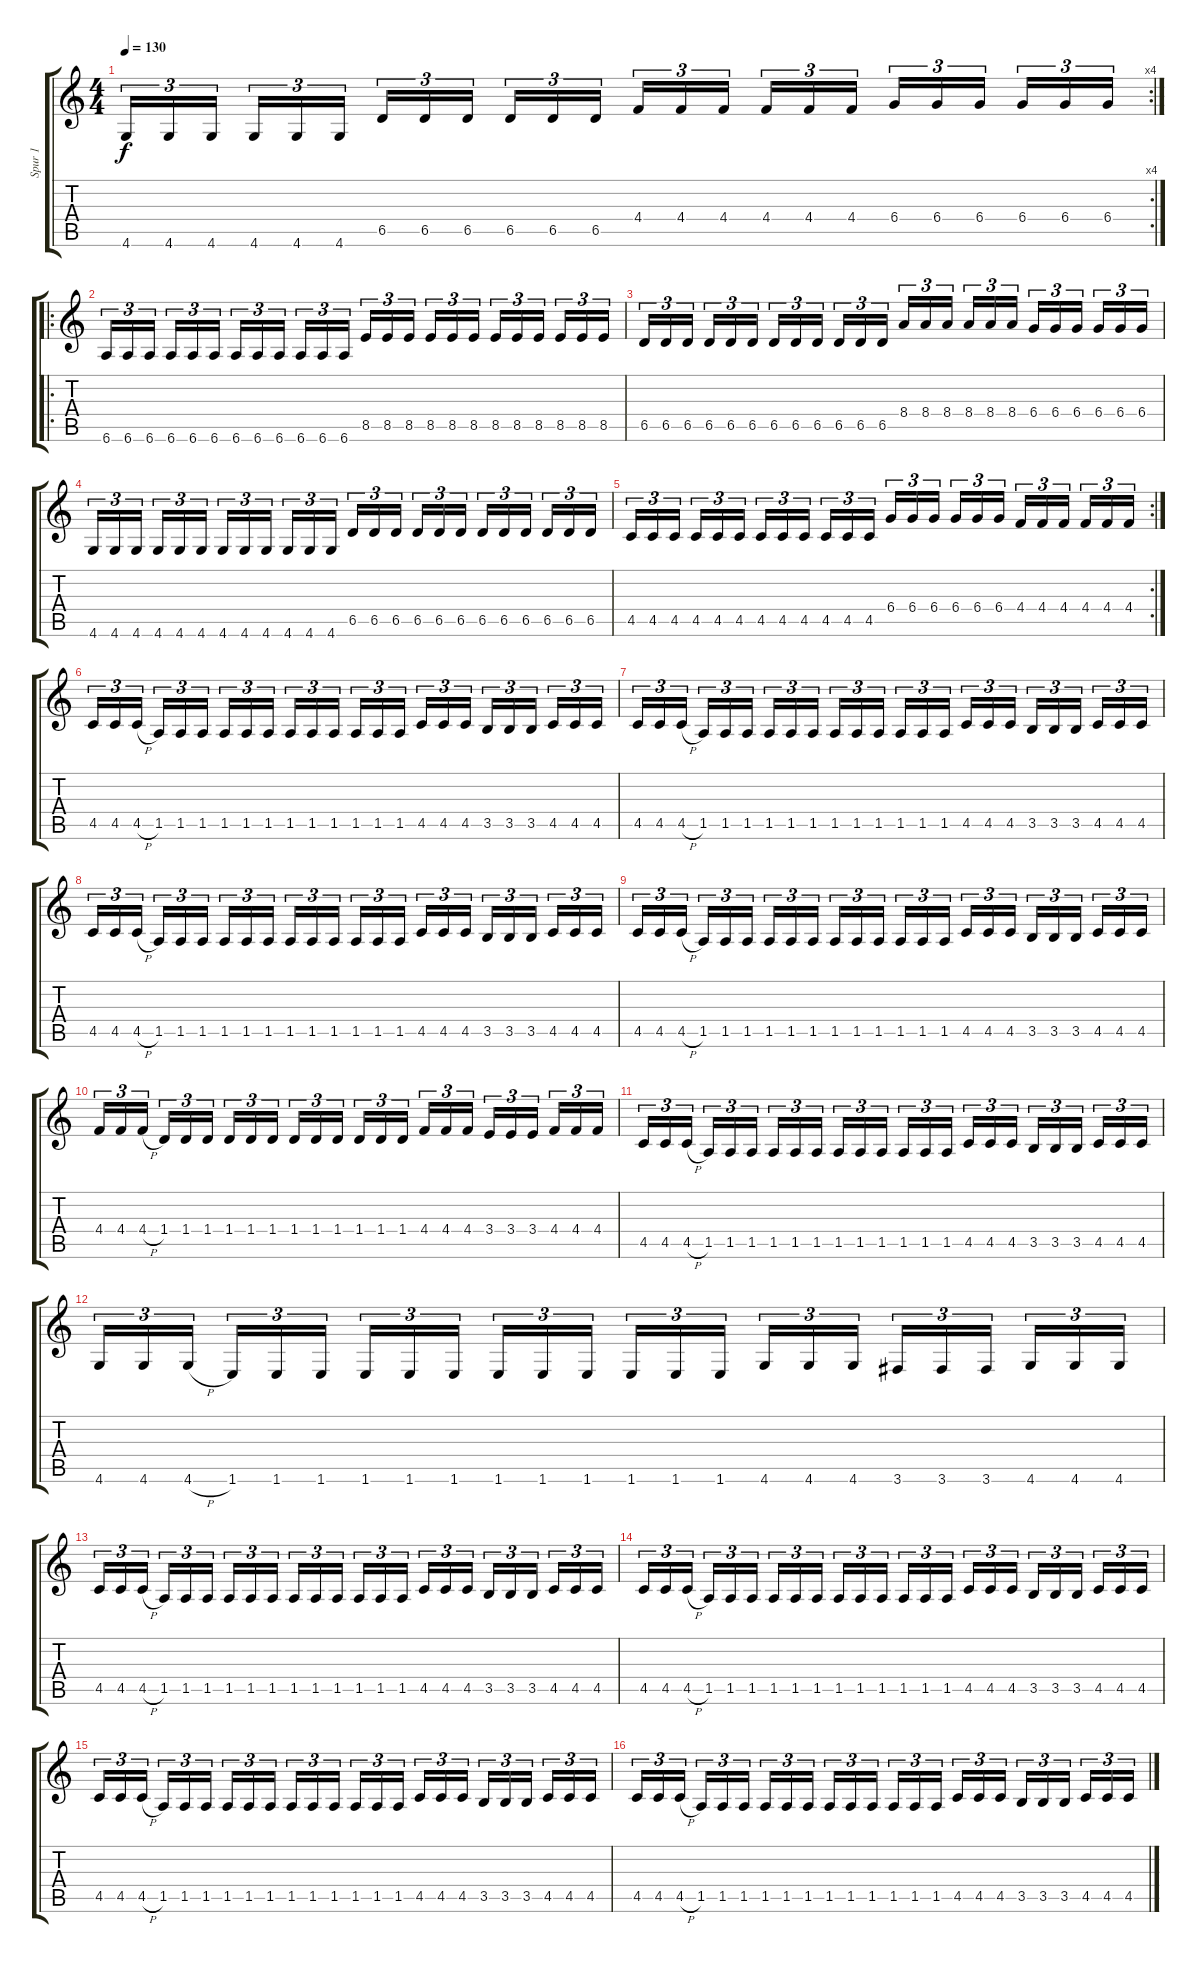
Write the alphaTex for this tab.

\track ("Spur 1" "Spur 1") {instrument distortionguitar}
\staff {score tabs}
\tuning (Eb4 Bb3 Gb3 Db3 Ab2 Eb2) {hide}
\rc 4
\ts (4 4)
\tempo 130
\clef g2
\ks c
4.6.16{tu (3 2) dy f} 4.6.16{tu (3 2)} 4.6.16{tu (3 2) beam splitsecondary} 4.6.16{tu (3 2)} 4.6.16{tu (3 2)} 4.6.16{tu (3 2)} 6.5.16{tu (3 2)} 6.5.16{tu (3 2)} 6.5.16{tu (3 2) beam splitsecondary} 6.5.16{tu (3 2)} 6.5.16{tu (3 2)} 6.5.16{tu (3 2)} 4.4.16{tu (3 2)} 4.4.16{tu (3 2)} 4.4.16{tu (3 2) beam splitsecondary} 4.4.16{tu (3 2)} 4.4.16{tu (3 2)} 4.4.16{tu (3 2)} 6.4.16{tu (3 2)} 6.4.16{tu (3 2)} 6.4.16{tu (3 2) beam splitsecondary} 6.4.16{tu (3 2)} 6.4.16{tu (3 2)} 6.4.16{tu (3 2)} |
\ro
6.6.16{tu (3 2)} 6.6.16{tu (3 2)} 6.6.16{tu (3 2) beam splitsecondary} 6.6.16{tu (3 2)} 6.6.16{tu (3 2)} 6.6.16{tu (3 2)} 6.6.16{tu (3 2)} 6.6.16{tu (3 2)} 6.6.16{tu (3 2) beam splitsecondary} 6.6.16{tu (3 2)} 6.6.16{tu (3 2)} 6.6.16{tu (3 2)} 8.5.16{tu (3 2)} 8.5.16{tu (3 2)} 8.5.16{tu (3 2) beam splitsecondary} 8.5.16{tu (3 2)} 8.5.16{tu (3 2)} 8.5.16{tu (3 2)} 8.5.16{tu (3 2)} 8.5.16{tu (3 2)} 8.5.16{tu (3 2) beam splitsecondary} 8.5.16{tu (3 2)} 8.5.16{tu (3 2)} 8.5.16{tu (3 2)} |
6.5.16{tu (3 2)} 6.5.16{tu (3 2)} 6.5.16{tu (3 2) beam splitsecondary} 6.5.16{tu (3 2)} 6.5.16{tu (3 2)} 6.5.16{tu (3 2)} 6.5.16{tu (3 2)} 6.5.16{tu (3 2)} 6.5.16{tu (3 2) beam splitsecondary} 6.5.16{tu (3 2)} 6.5.16{tu (3 2)} 6.5.16{tu (3 2)} 8.4.16{tu (3 2)} 8.4.16{tu (3 2)} 8.4.16{tu (3 2) beam splitsecondary} 8.4.16{tu (3 2)} 8.4.16{tu (3 2)} 8.4.16{tu (3 2)} 6.4.16{tu (3 2)} 6.4.16{tu (3 2)} 6.4.16{tu (3 2) beam splitsecondary} 6.4.16{tu (3 2)} 6.4.16{tu (3 2)} 6.4.16{tu (3 2)} |
4.6.16{tu (3 2)} 4.6.16{tu (3 2)} 4.6.16{tu (3 2) beam splitsecondary} 4.6.16{tu (3 2)} 4.6.16{tu (3 2)} 4.6.16{tu (3 2)} 4.6.16{tu (3 2)} 4.6.16{tu (3 2)} 4.6.16{tu (3 2) beam splitsecondary} 4.6.16{tu (3 2)} 4.6.16{tu (3 2)} 4.6.16{tu (3 2)} 6.5.16{tu (3 2)} 6.5.16{tu (3 2)} 6.5.16{tu (3 2) beam splitsecondary} 6.5.16{tu (3 2)} 6.5.16{tu (3 2)} 6.5.16{tu (3 2)} 6.5.16{tu (3 2)} 6.5.16{tu (3 2)} 6.5.16{tu (3 2) beam splitsecondary} 6.5.16{tu (3 2)} 6.5.16{tu (3 2)} 6.5.16{tu (3 2)} |
\rc 2
4.5.16{tu (3 2)} 4.5.16{tu (3 2)} 4.5.16{tu (3 2) beam splitsecondary} 4.5.16{tu (3 2)} 4.5.16{tu (3 2)} 4.5.16{tu (3 2)} 4.5.16{tu (3 2)} 4.5.16{tu (3 2)} 4.5.16{tu (3 2) beam splitsecondary} 4.5.16{tu (3 2)} 4.5.16{tu (3 2)} 4.5.16{tu (3 2)} 6.4.16{tu (3 2)} 6.4.16{tu (3 2)} 6.4.16{tu (3 2) beam splitsecondary} 6.4.16{tu (3 2)} 6.4.16{tu (3 2)} 6.4.16{tu (3 2)} 4.4.16{tu (3 2)} 4.4.16{tu (3 2)} 4.4.16{tu (3 2) beam splitsecondary} 4.4.16{tu (3 2)} 4.4.16{tu (3 2)} 4.4.16{tu (3 2)} |
4.5.16{tu (3 2)} 4.5.16{tu (3 2)} 4.5{h}.16{tu (3 2) beam splitsecondary} 1.5.16{tu (3 2)} 1.5.16{tu (3 2)} 1.5.16{tu (3 2)} 1.5.16{tu (3 2)} 1.5.16{tu (3 2)} 1.5.16{tu (3 2) beam splitsecondary} 1.5.16{tu (3 2)} 1.5.16{tu (3 2)} 1.5.16{tu (3 2)} 1.5.16{tu (3 2)} 1.5.16{tu (3 2)} 1.5.16{tu (3 2) beam splitsecondary} 4.5.16{tu (3 2)} 4.5.16{tu (3 2)} 4.5.16{tu (3 2)} 3.5.16{tu (3 2)} 3.5.16{tu (3 2)} 3.5.16{tu (3 2) beam splitsecondary} 4.5.16{tu (3 2)} 4.5.16{tu (3 2)} 4.5.16{tu (3 2)} |
4.5.16{tu (3 2)} 4.5.16{tu (3 2)} 4.5{h}.16{tu (3 2) beam splitsecondary} 1.5.16{tu (3 2)} 1.5.16{tu (3 2)} 1.5.16{tu (3 2)} 1.5.16{tu (3 2)} 1.5.16{tu (3 2)} 1.5.16{tu (3 2) beam splitsecondary} 1.5.16{tu (3 2)} 1.5.16{tu (3 2)} 1.5.16{tu (3 2)} 1.5.16{tu (3 2)} 1.5.16{tu (3 2)} 1.5.16{tu (3 2) beam splitsecondary} 4.5.16{tu (3 2)} 4.5.16{tu (3 2)} 4.5.16{tu (3 2)} 3.5.16{tu (3 2)} 3.5.16{tu (3 2)} 3.5.16{tu (3 2) beam splitsecondary} 4.5.16{tu (3 2)} 4.5.16{tu (3 2)} 4.5.16{tu (3 2)} |
4.5.16{tu (3 2)} 4.5.16{tu (3 2)} 4.5{h}.16{tu (3 2) beam splitsecondary} 1.5.16{tu (3 2)} 1.5.16{tu (3 2)} 1.5.16{tu (3 2)} 1.5.16{tu (3 2)} 1.5.16{tu (3 2)} 1.5.16{tu (3 2) beam splitsecondary} 1.5.16{tu (3 2)} 1.5.16{tu (3 2)} 1.5.16{tu (3 2)} 1.5.16{tu (3 2)} 1.5.16{tu (3 2)} 1.5.16{tu (3 2) beam splitsecondary} 4.5.16{tu (3 2)} 4.5.16{tu (3 2)} 4.5.16{tu (3 2)} 3.5.16{tu (3 2)} 3.5.16{tu (3 2)} 3.5.16{tu (3 2) beam splitsecondary} 4.5.16{tu (3 2)} 4.5.16{tu (3 2)} 4.5.16{tu (3 2)} |
4.5.16{tu (3 2)} 4.5.16{tu (3 2)} 4.5{h}.16{tu (3 2) beam splitsecondary} 1.5.16{tu (3 2)} 1.5.16{tu (3 2)} 1.5.16{tu (3 2)} 1.5.16{tu (3 2)} 1.5.16{tu (3 2)} 1.5.16{tu (3 2) beam splitsecondary} 1.5.16{tu (3 2)} 1.5.16{tu (3 2)} 1.5.16{tu (3 2)} 1.5.16{tu (3 2)} 1.5.16{tu (3 2)} 1.5.16{tu (3 2) beam splitsecondary} 4.5.16{tu (3 2)} 4.5.16{tu (3 2)} 4.5.16{tu (3 2)} 3.5.16{tu (3 2)} 3.5.16{tu (3 2)} 3.5.16{tu (3 2) beam splitsecondary} 4.5.16{tu (3 2)} 4.5.16{tu (3 2)} 4.5.16{tu (3 2)} |
4.4.16{tu (3 2)} 4.4.16{tu (3 2)} 4.4{h}.16{tu (3 2) beam splitsecondary} 1.4.16{tu (3 2)} 1.4.16{tu (3 2)} 1.4.16{tu (3 2)} 1.4.16{tu (3 2)} 1.4.16{tu (3 2)} 1.4.16{tu (3 2) beam splitsecondary} 1.4.16{tu (3 2)} 1.4.16{tu (3 2)} 1.4.16{tu (3 2)} 1.4.16{tu (3 2)} 1.4.16{tu (3 2)} 1.4.16{tu (3 2) beam splitsecondary} 4.4.16{tu (3 2)} 4.4.16{tu (3 2)} 4.4.16{tu (3 2)} 3.4.16{tu (3 2)} 3.4.16{tu (3 2)} 3.4.16{tu (3 2) beam splitsecondary} 4.4.16{tu (3 2)} 4.4.16{tu (3 2)} 4.4.16{tu (3 2)} |
4.5.16{tu (3 2)} 4.5.16{tu (3 2)} 4.5{h}.16{tu (3 2) beam splitsecondary} 1.5.16{tu (3 2)} 1.5.16{tu (3 2)} 1.5.16{tu (3 2)} 1.5.16{tu (3 2)} 1.5.16{tu (3 2)} 1.5.16{tu (3 2) beam splitsecondary} 1.5.16{tu (3 2)} 1.5.16{tu (3 2)} 1.5.16{tu (3 2)} 1.5.16{tu (3 2)} 1.5.16{tu (3 2)} 1.5.16{tu (3 2) beam splitsecondary} 4.5.16{tu (3 2)} 4.5.16{tu (3 2)} 4.5.16{tu (3 2)} 3.5.16{tu (3 2)} 3.5.16{tu (3 2)} 3.5.16{tu (3 2) beam splitsecondary} 4.5.16{tu (3 2)} 4.5.16{tu (3 2)} 4.5.16{tu (3 2)} |
4.6.16{tu (3 2)} 4.6.16{tu (3 2)} 4.6{h}.16{tu (3 2) beam splitsecondary} 1.6.16{tu (3 2)} 1.6.16{tu (3 2)} 1.6.16{tu (3 2)} 1.6.16{tu (3 2)} 1.6.16{tu (3 2)} 1.6.16{tu (3 2) beam splitsecondary} 1.6.16{tu (3 2)} 1.6.16{tu (3 2)} 1.6.16{tu (3 2)} 1.6.16{tu (3 2)} 1.6.16{tu (3 2)} 1.6.16{tu (3 2) beam splitsecondary} 4.6.16{tu (3 2)} 4.6.16{tu (3 2)} 4.6.16{tu (3 2)} 3.6.16{tu (3 2)} 3.6.16{tu (3 2)} 3.6.16{tu (3 2) beam splitsecondary} 4.6.16{tu (3 2)} 4.6.16{tu (3 2)} 4.6.16{tu (3 2)} |
4.5.16{tu (3 2)} 4.5.16{tu (3 2)} 4.5{h}.16{tu (3 2) beam splitsecondary} 1.5.16{tu (3 2)} 1.5.16{tu (3 2)} 1.5.16{tu (3 2)} 1.5.16{tu (3 2)} 1.5.16{tu (3 2)} 1.5.16{tu (3 2) beam splitsecondary} 1.5.16{tu (3 2)} 1.5.16{tu (3 2)} 1.5.16{tu (3 2)} 1.5.16{tu (3 2)} 1.5.16{tu (3 2)} 1.5.16{tu (3 2) beam splitsecondary} 4.5.16{tu (3 2)} 4.5.16{tu (3 2)} 4.5.16{tu (3 2)} 3.5.16{tu (3 2)} 3.5.16{tu (3 2)} 3.5.16{tu (3 2) beam splitsecondary} 4.5.16{tu (3 2)} 4.5.16{tu (3 2)} 4.5.16{tu (3 2)} |
4.5.16{tu (3 2)} 4.5.16{tu (3 2)} 4.5{h}.16{tu (3 2) beam splitsecondary} 1.5.16{tu (3 2)} 1.5.16{tu (3 2)} 1.5.16{tu (3 2)} 1.5.16{tu (3 2)} 1.5.16{tu (3 2)} 1.5.16{tu (3 2) beam splitsecondary} 1.5.16{tu (3 2)} 1.5.16{tu (3 2)} 1.5.16{tu (3 2)} 1.5.16{tu (3 2)} 1.5.16{tu (3 2)} 1.5.16{tu (3 2) beam splitsecondary} 4.5.16{tu (3 2)} 4.5.16{tu (3 2)} 4.5.16{tu (3 2)} 3.5.16{tu (3 2)} 3.5.16{tu (3 2)} 3.5.16{tu (3 2) beam splitsecondary} 4.5.16{tu (3 2)} 4.5.16{tu (3 2)} 4.5.16{tu (3 2)} |
4.5.16{tu (3 2)} 4.5.16{tu (3 2)} 4.5{h}.16{tu (3 2) beam splitsecondary} 1.5.16{tu (3 2)} 1.5.16{tu (3 2)} 1.5.16{tu (3 2)} 1.5.16{tu (3 2)} 1.5.16{tu (3 2)} 1.5.16{tu (3 2) beam splitsecondary} 1.5.16{tu (3 2)} 1.5.16{tu (3 2)} 1.5.16{tu (3 2)} 1.5.16{tu (3 2)} 1.5.16{tu (3 2)} 1.5.16{tu (3 2) beam splitsecondary} 4.5.16{tu (3 2)} 4.5.16{tu (3 2)} 4.5.16{tu (3 2)} 3.5.16{tu (3 2)} 3.5.16{tu (3 2)} 3.5.16{tu (3 2) beam splitsecondary} 4.5.16{tu (3 2)} 4.5.16{tu (3 2)} 4.5.16{tu (3 2)} |
4.5.16{tu (3 2)} 4.5.16{tu (3 2)} 4.5{h}.16{tu (3 2) beam splitsecondary} 1.5.16{tu (3 2)} 1.5.16{tu (3 2)} 1.5.16{tu (3 2)} 1.5.16{tu (3 2)} 1.5.16{tu (3 2)} 1.5.16{tu (3 2) beam splitsecondary} 1.5.16{tu (3 2)} 1.5.16{tu (3 2)} 1.5.16{tu (3 2)} 1.5.16{tu (3 2)} 1.5.16{tu (3 2)} 1.5.16{tu (3 2) beam splitsecondary} 4.5.16{tu (3 2)} 4.5.16{tu (3 2)} 4.5.16{tu (3 2)} 3.5.16{tu (3 2)} 3.5.16{tu (3 2)} 3.5.16{tu (3 2) beam splitsecondary} 4.5.16{tu (3 2)} 4.5.16{tu (3 2)} 4.5.16{tu (3 2)}
